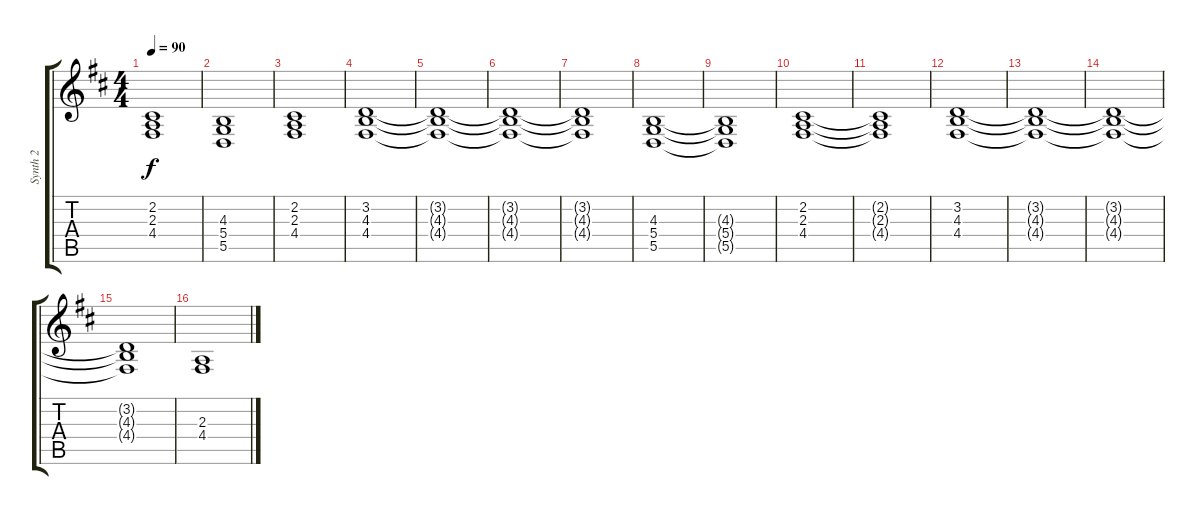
\track ("Synth 2" "Synth 2") {instrument pad2warm}
\staff {score tabs}
\tuning (E4 B3 G3 D3 A2 E2) {hide}
\ts (4 4)
\tempo 90
\clef g2
\ks d
(2.2{t} 2.3{t} 4.4{t}).1{dy f} |
(4.3 5.4 5.5).1 |
(2.2 2.3 4.4).1 |
(3.2 4.3 4.4).1 |
(3.2{t} 4.3{t} 4.4{t}).1 |
(3.2{t} 4.3{t} 4.4{t}).1 |
(3.2{t} 4.3{t} 4.4{t}).1 |
(4.3 5.4 5.5).1 |
(4.3{t} 5.4{t} 5.5{t}).1 |
(2.2 2.3 4.4).1 |
(2.2{t} 2.3{t} 4.4{t}).1 |
(3.2 4.3 4.4).1 |
(3.2{t} 4.3{t} 4.4{t}).1 |
(3.2{t} 4.3{t} 4.4{t}).1 |
(3.2{t} 4.3{t} 4.4{t}).1 |
(2.3 4.4).1
